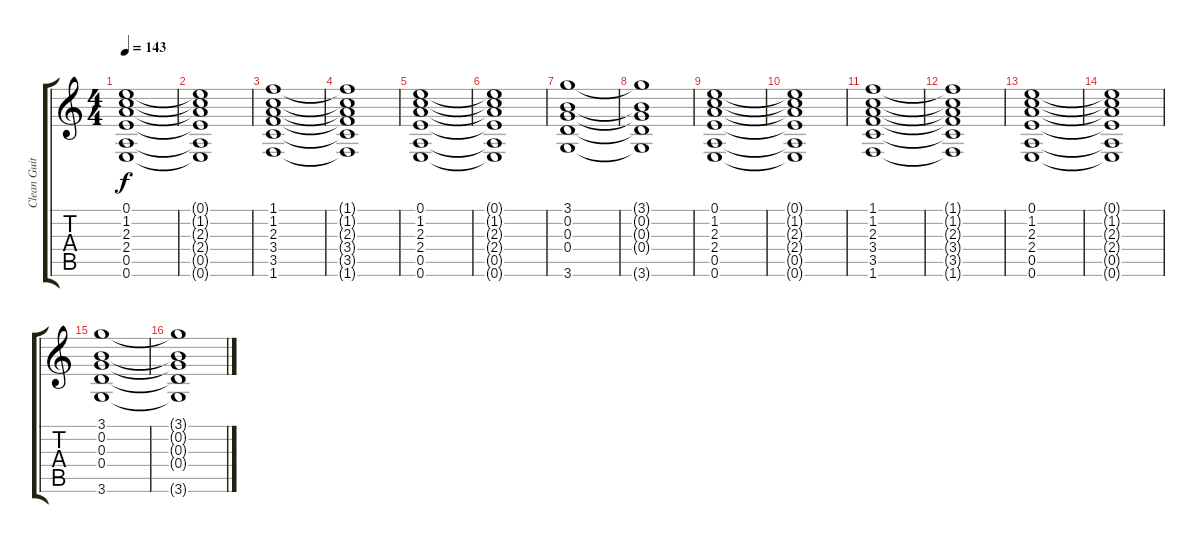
\track ("Clean Guitar" "Clean Guit") {instrument electricguitarclean}
\staff {score tabs}
\tuning (E4 B3 G3 D3 A2 E2) {hide}
\ts (4 4)
\tempo 143
\clef g2
\ks c
(0.1 1.2 2.3 2.4 0.5 0.6).1{dy f} |
(0.1{t} 1.2{t} 2.3{t} 2.4{t} 0.5{t} 0.6{t}).1 |
(1.1 1.2 2.3 3.4 3.5 1.6).1 |
(1.1{t} 1.2{t} 2.3{t} 3.4{t} 3.5{t} 1.6{t}).1 |
(0.1 1.2 2.3 2.4 0.5 0.6).1 |
(0.1{t} 1.2{t} 2.3{t} 2.4{t} 0.5{t} 0.6{t}).1 |
(3.1 0.2 0.3 0.4 3.6).1 |
(3.1{t} 0.2{t} 0.3{t} 0.4{t} 3.6{t}).1 |
(0.1 1.2 2.3 2.4 0.5 0.6).1 |
(0.1{t} 1.2{t} 2.3{t} 2.4{t} 0.5{t} 0.6{t}).1 |
(1.1 1.2 2.3 3.4 3.5 1.6).1 |
(1.1{t} 1.2{t} 2.3{t} 3.4{t} 3.5{t} 1.6{t}).1 |
(0.1 1.2 2.3 2.4 0.5 0.6).1 |
(0.1{t} 1.2{t} 2.3{t} 2.4{t} 0.5{t} 0.6{t}).1 |
(3.1 0.2 0.3 0.4 3.6).1 |
(3.1{t} 0.2{t} 0.3{t} 0.4{t} 3.6{t}).1
